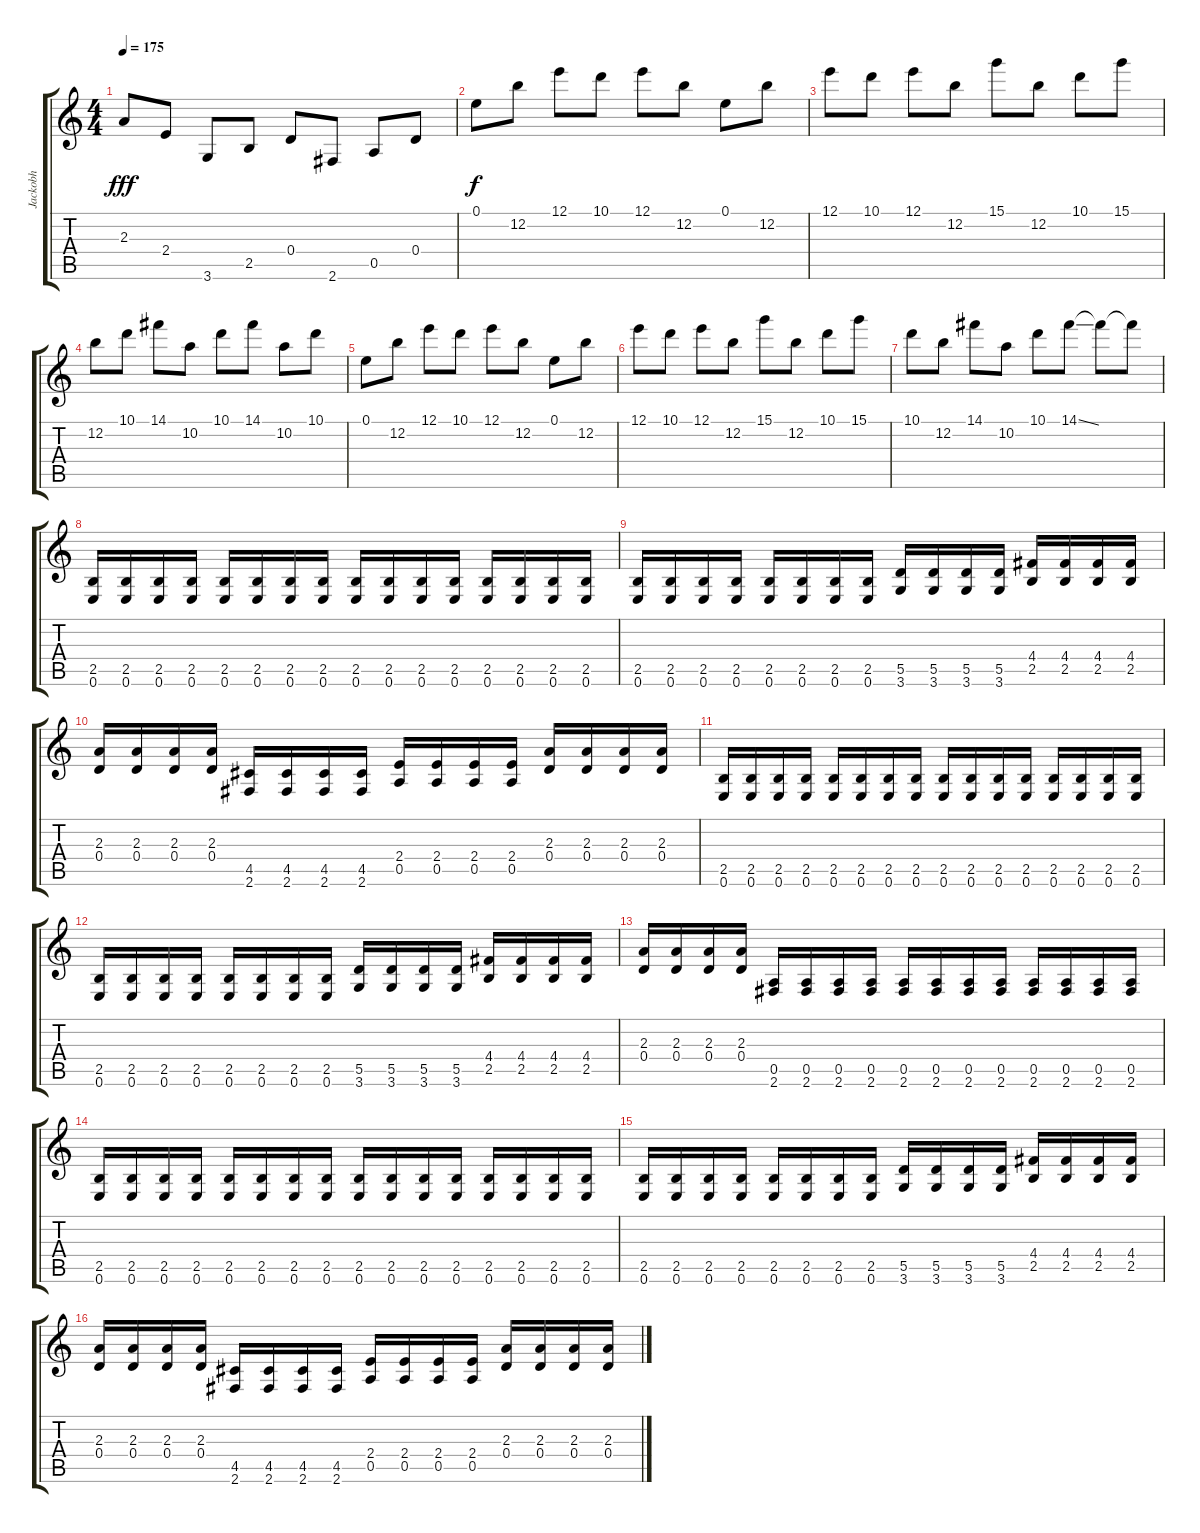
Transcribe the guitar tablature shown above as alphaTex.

\track ("Jackobh" "Jackobh") {instrument distortionguitar}
\staff {score tabs}
\tuning (E4 B3 G3 D3 A2 E2) {hide}
\ts (4 4)
\tempo 175
\clef g2
\ks c
2.3.8{dy fff} 2.4.8 3.6.8 2.5.8 0.4.8 2.6.8 0.5.8 0.4.8 |
0.1.8{dy f} 12.2.8 12.1.8 10.1.8 12.1.8 12.2.8 0.1.8 12.2.8 |
12.1.8 10.1.8 12.1.8 12.2.8 15.1.8 12.2.8 10.1.8 15.1.8 |
12.2.8 10.1.8 14.1.8 10.2.8 10.1.8 14.1.8 10.2.8 10.1.8 |
0.1.8 12.2.8 12.1.8 10.1.8 12.1.8 12.2.8 0.1.8 12.2.8 |
12.1.8 10.1.8 12.1.8 12.2.8 15.1.8 12.2.8 10.1.8 15.1.8 |
10.1.8 12.2.8 14.1.8 10.2.8 10.1.8 14.1{ss}.8 14.1{t}.8 14.1{t}.8 |
(2.5 0.6).16 (2.5 0.6).16 (2.5 0.6).16 (2.5 0.6).16 (2.5 0.6).16 (2.5 0.6).16 (2.5 0.6).16 (2.5 0.6).16 (2.5 0.6).16 (2.5 0.6).16 (2.5 0.6).16 (2.5 0.6).16 (2.5 0.6).16 (2.5 0.6).16 (2.5 0.6).16 (2.5 0.6).16 |
(2.5 0.6).16 (2.5 0.6).16 (2.5 0.6).16 (2.5 0.6).16 (2.5 0.6).16 (2.5 0.6).16 (2.5 0.6).16 (2.5 0.6).16 (5.5 3.6).16 (5.5 3.6).16 (5.5 3.6).16 (5.5 3.6).16 (4.4 2.5).16 (4.4 2.5).16 (4.4 2.5).16 (4.4 2.5).16 |
(2.3 0.4).16 (2.3 0.4).16 (2.3 0.4).16 (2.3 0.4).16 (4.5 2.6).16 (4.5 2.6).16 (4.5 2.6).16 (4.5 2.6).16 (2.4 0.5).16 (2.4 0.5).16 (2.4 0.5).16 (2.4 0.5).16 (2.3 0.4).16 (2.3 0.4).16 (2.3 0.4).16 (2.3 0.4).16 |
(2.5 0.6).16 (2.5 0.6).16 (2.5 0.6).16 (2.5 0.6).16 (2.5 0.6).16 (2.5 0.6).16 (2.5 0.6).16 (2.5 0.6).16 (2.5 0.6).16 (2.5 0.6).16 (2.5 0.6).16 (2.5 0.6).16 (2.5 0.6).16 (2.5 0.6).16 (2.5 0.6).16 (2.5 0.6).16 |
(2.5 0.6).16 (2.5 0.6).16 (2.5 0.6).16 (2.5 0.6).16 (2.5 0.6).16 (2.5 0.6).16 (2.5 0.6).16 (2.5 0.6).16 (5.5 3.6).16 (5.5 3.6).16 (5.5 3.6).16 (5.5 3.6).16 (4.4 2.5).16 (4.4 2.5).16 (4.4 2.5).16 (4.4 2.5).16 |
(2.3 0.4).16 (2.3 0.4).16 (2.3 0.4).16 (2.3 0.4).16 (0.5 2.6).16 (0.5 2.6).16 (0.5 2.6).16 (0.5 2.6).16 (0.5 2.6).16 (0.5 2.6).16 (0.5 2.6).16 (0.5 2.6).16 (0.5 2.6).16 (0.5 2.6).16 (0.5 2.6).16 (0.5 2.6).16 |
(2.5 0.6).16 (2.5 0.6).16 (2.5 0.6).16 (2.5 0.6).16 (2.5 0.6).16 (2.5 0.6).16 (2.5 0.6).16 (2.5 0.6).16 (2.5 0.6).16 (2.5 0.6).16 (2.5 0.6).16 (2.5 0.6).16 (2.5 0.6).16 (2.5 0.6).16 (2.5 0.6).16 (2.5 0.6).16 |
(2.5 0.6).16 (2.5 0.6).16 (2.5 0.6).16 (2.5 0.6).16 (2.5 0.6).16 (2.5 0.6).16 (2.5 0.6).16 (2.5 0.6).16 (5.5 3.6).16 (5.5 3.6).16 (5.5 3.6).16 (5.5 3.6).16 (4.4 2.5).16 (4.4 2.5).16 (4.4 2.5).16 (4.4 2.5).16 |
(2.3 0.4).16 (2.3 0.4).16 (2.3 0.4).16 (2.3 0.4).16 (4.5 2.6).16 (4.5 2.6).16 (4.5 2.6).16 (4.5 2.6).16 (2.4 0.5).16 (2.4 0.5).16 (2.4 0.5).16 (2.4 0.5).16 (2.3 0.4).16 (2.3 0.4).16 (2.3 0.4).16 (2.3 0.4).16
